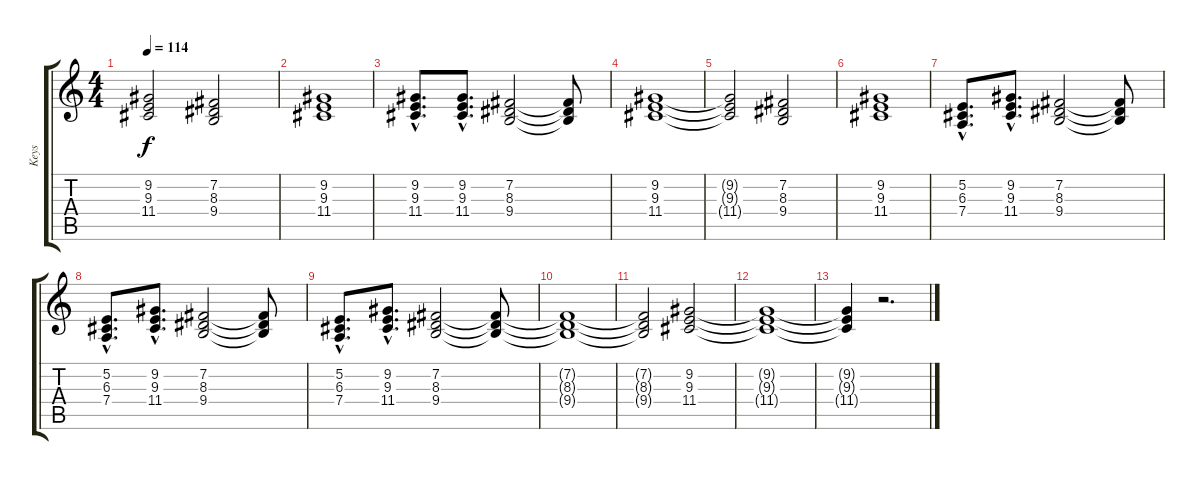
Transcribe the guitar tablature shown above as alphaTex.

\track ("Keys" "Keys") {instrument choiraahs}
\staff {score tabs}
\tuning (E4 B3 G3 D3 A2 E2) {hide}
\ts (4 4)
\tempo 114
\clef g2
\ks c
(9.2{t} 9.3{t} 11.4{t}).2{dy f} (7.2 8.3 9.4).2 |
(9.2 9.3 11.4).1 |
(9.2{hac} 9.3{hac} 11.4{hac}).8{d} (9.2{hac} 9.3{hac} 11.4{hac}).8{d} (7.2 8.3 9.4).2 (7.2{t} 8.3{t} 9.4{t}).8 |
(9.2 9.3 11.4).1 |
(9.2{t} 9.3{t} 11.4{t}).2 (7.2 8.3 9.4).2 |
(9.2 9.3 11.4).1 |
(5.2{hac} 6.3{hac} 7.4{hac}).8{d} (9.2{hac} 9.3{hac} 11.4{hac}).8{d} (7.2 8.3 9.4).2 (7.2{t} 8.3{t} 9.4{t}).8 |
(5.2{hac} 6.3{hac} 7.4{hac}).8{d} (9.2{hac} 9.3{hac} 11.4{hac}).8{d} (7.2 8.3 9.4).2 (7.2{t} 8.3{t} 9.4{t}).8 |
(5.2{hac} 6.3{hac} 7.4{hac}).8{d} (9.2{hac} 9.3{hac} 11.4{hac}).8{d} (7.2 8.3 9.4).2 (7.2{t} 8.3{t} 9.4{t}).8 |
(7.2{t} 8.3{t} 9.4{t}).1 |
(7.2{t} 8.3{t} 9.4{t}).2 (9.2 9.3 11.4).2 |
(9.2{t} 9.3{t} 11.4{t}).1 |
(9.2{t} 9.3{t} 11.4{t}).4 r.2{d}
